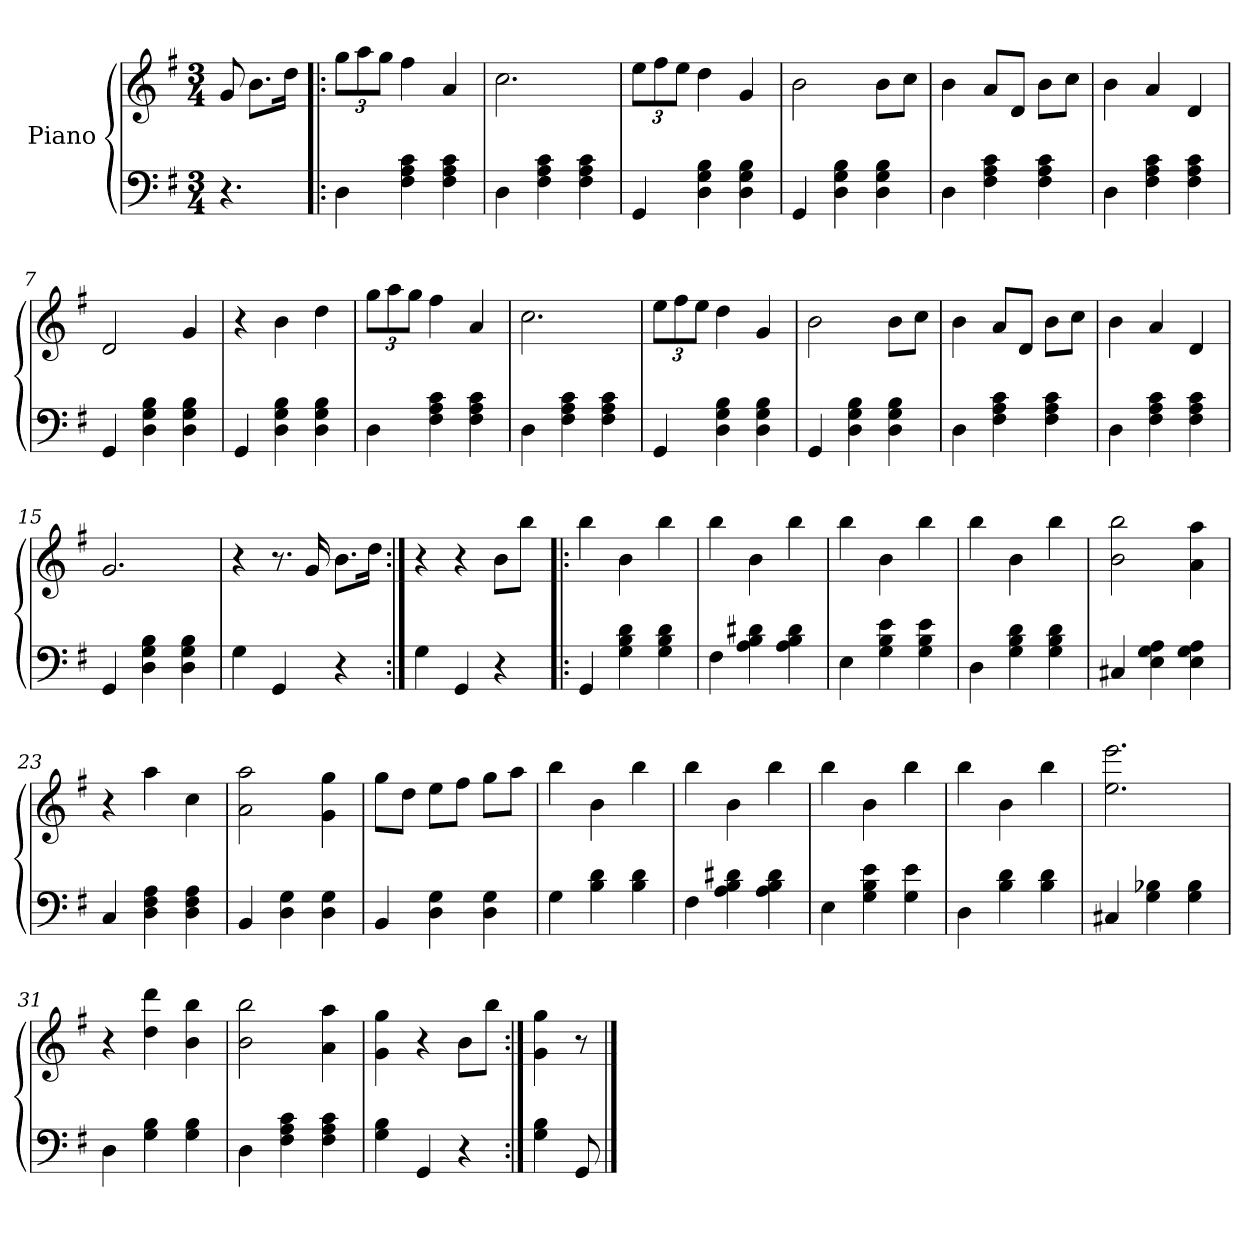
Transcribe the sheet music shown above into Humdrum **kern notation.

**kern	**kern
*part1	*part1
*staff2	*staff1
*I"Piano	*
*clefF4	*clefG2
*k[f#]	*k[f#]
*G:	*G:
*M3/4	*M3/4
=	=
4.r	8g/
.	8.b\L
.	16dd\Jk
=1!|:	=1!|:
*	*Xbrackettup
4D\	12gg\L
.	12aa\
.	12gg\J
4F#\ 4A\ 4c\	4ff#\
4F#\ 4A\ 4c\	4a/
=2	=2
4D\	2.cc\
4F#\ 4A\ 4c\	.
4F#\ 4A\ 4c\	.
=3	=3
4GG/	12ee\L
.	12ff#\
.	12ee\J
4D\ 4G\ 4B\	4dd\
4D\ 4G\ 4B\	4g/
=4	=4
4GG/	2b\
4D\ 4G\ 4B\	.
4D\ 4G\ 4B\	8b\L
.	8cc\J
=5	=5
4D\	4b\
4F#\ 4A\ 4c\	8a/L
.	8d/J
4F#\ 4A\ 4c\	8b\L
.	8cc\J
=6	=6
4D\	4b\
4F#\ 4A\ 4c\	4a/
4F#\ 4A\ 4c\	4d/
!!LO:LB:g=z
=7	=7
4GG/	2d/
4D\ 4G\ 4B\	.
4D\ 4G\ 4B\	4g/
=8	=8
4GG/	4r
4D\ 4G\ 4B\	4b\
4D\ 4G\ 4B\	4dd\
=9	=9
4D\	12gg\L
.	12aa\
.	12gg\J
4F#\ 4A\ 4c\	4ff#\
4F#\ 4A\ 4c\	4a/
=10	=10
4D\	2.cc\
4F#\ 4A\ 4c\	.
4F#\ 4A\ 4c\	.
=11	=11
4GG/	12ee\L
.	12ff#\
.	12ee\J
4D\ 4G\ 4B\	4dd\
4D\ 4G\ 4B\	4g/
=12	=12
4GG/	2b\
4D\ 4G\ 4B\	.
4D\ 4G\ 4B\	8b\L
.	8cc\J
=13	=13
4D\	4b\
4F#\ 4A\ 4c\	8a/L
.	8d/J
4F#\ 4A\ 4c\	8b\L
.	8cc\J
=14	=14
4D\	4b\
4F#\ 4A\ 4c\	4a/
4F#\ 4A\ 4c\	4d/
!!LO:LB:g=z
=15	=15
4GG/	2.g/
4D\ 4G\ 4B\	.
4D\ 4G\ 4B\	.
=16	=16
4G\	4r
4GG/	8.r
.	16g/
4r	8.b\L
.	16dd\Jk
=17:|!	=17:|!
4G\	4r
4GG/	4r
4r	8b\L
.	8bb\J
=18!|:	=18!|:
4GG/	4bb\
4G\ 4B\ 4d\	4b\
4G\ 4B\ 4d\	4bb\
=19	=19
4F#\	4bb\
4A\ 4B\ 4d#X\	4b\
4A\ 4B\ 4d#\	4bb\
=20	=20
4E\	4bb\
4G\ 4B\ 4e\	4b\
4G\ 4B\ 4e\	4bb\
=21	=21
4D\	4bb\
4G\ 4B\ 4d\	4b\
4G\ 4B\ 4d\	4bb\
!!LO:LB:g=z
=22	=22
4C#X/	2b\ 2bb\
4E\ 4G\ 4A\	.
4E\ 4G\ 4A\	4a\ 4aa\
=23	=23
4C/	4r
4D\ 4F#\ 4A\	4aa\
4D\ 4F#\ 4A\	4cc\
=24	=24
4BB/	2a\ 2aa\
4D\ 4G\	.
4D\ 4G\	4g\ 4gg\
=25	=25
4BB/	8gg\L
.	8dd\J
4D\ 4G\	8ee\L
.	8ff#\J
4D\ 4G\	8gg\L
.	8aa\J
=26	=26
4G\	4bb\
4B\ 4d\	4b\
4B\ 4d\	4bb\
=27	=27
4F#\	4bb\
4A\ 4B\ 4d#X\	4b\
4A\ 4B\ 4d#\	4bb\
=28	=28
4E\	4bb\
4G\ 4B\ 4e\	4b\
4G\ 4e\	4bb\
!!LO:PB:g=z
=29	=29
4D\	4bb\
4B\ 4d\	4b\
4B\ 4d\	4bb\
=30	=30
4C#X/	2.ee\ 2.eee\
4G\ 4B-X\	.
4G\ 4B-\	.
=31	=31
4D\	4r
4G\ 4B\	4dd\ 4ddd\
4G\ 4B\	4b\ 4bb\
=32	=32
4D\	2b\ 2bb\
4F#\ 4A\ 4c\	.
4F#\ 4A\ 4c\	4a\ 4aa\
=33	=33
4G\ 4B\	4g\ 4gg\
4GG/	4r
4r	8b\L
.	8bb\J
=34:|!	=34:|!
4G\ 4B\	4g\ 4gg\
8GG/	8r
==	==
*-	*-
